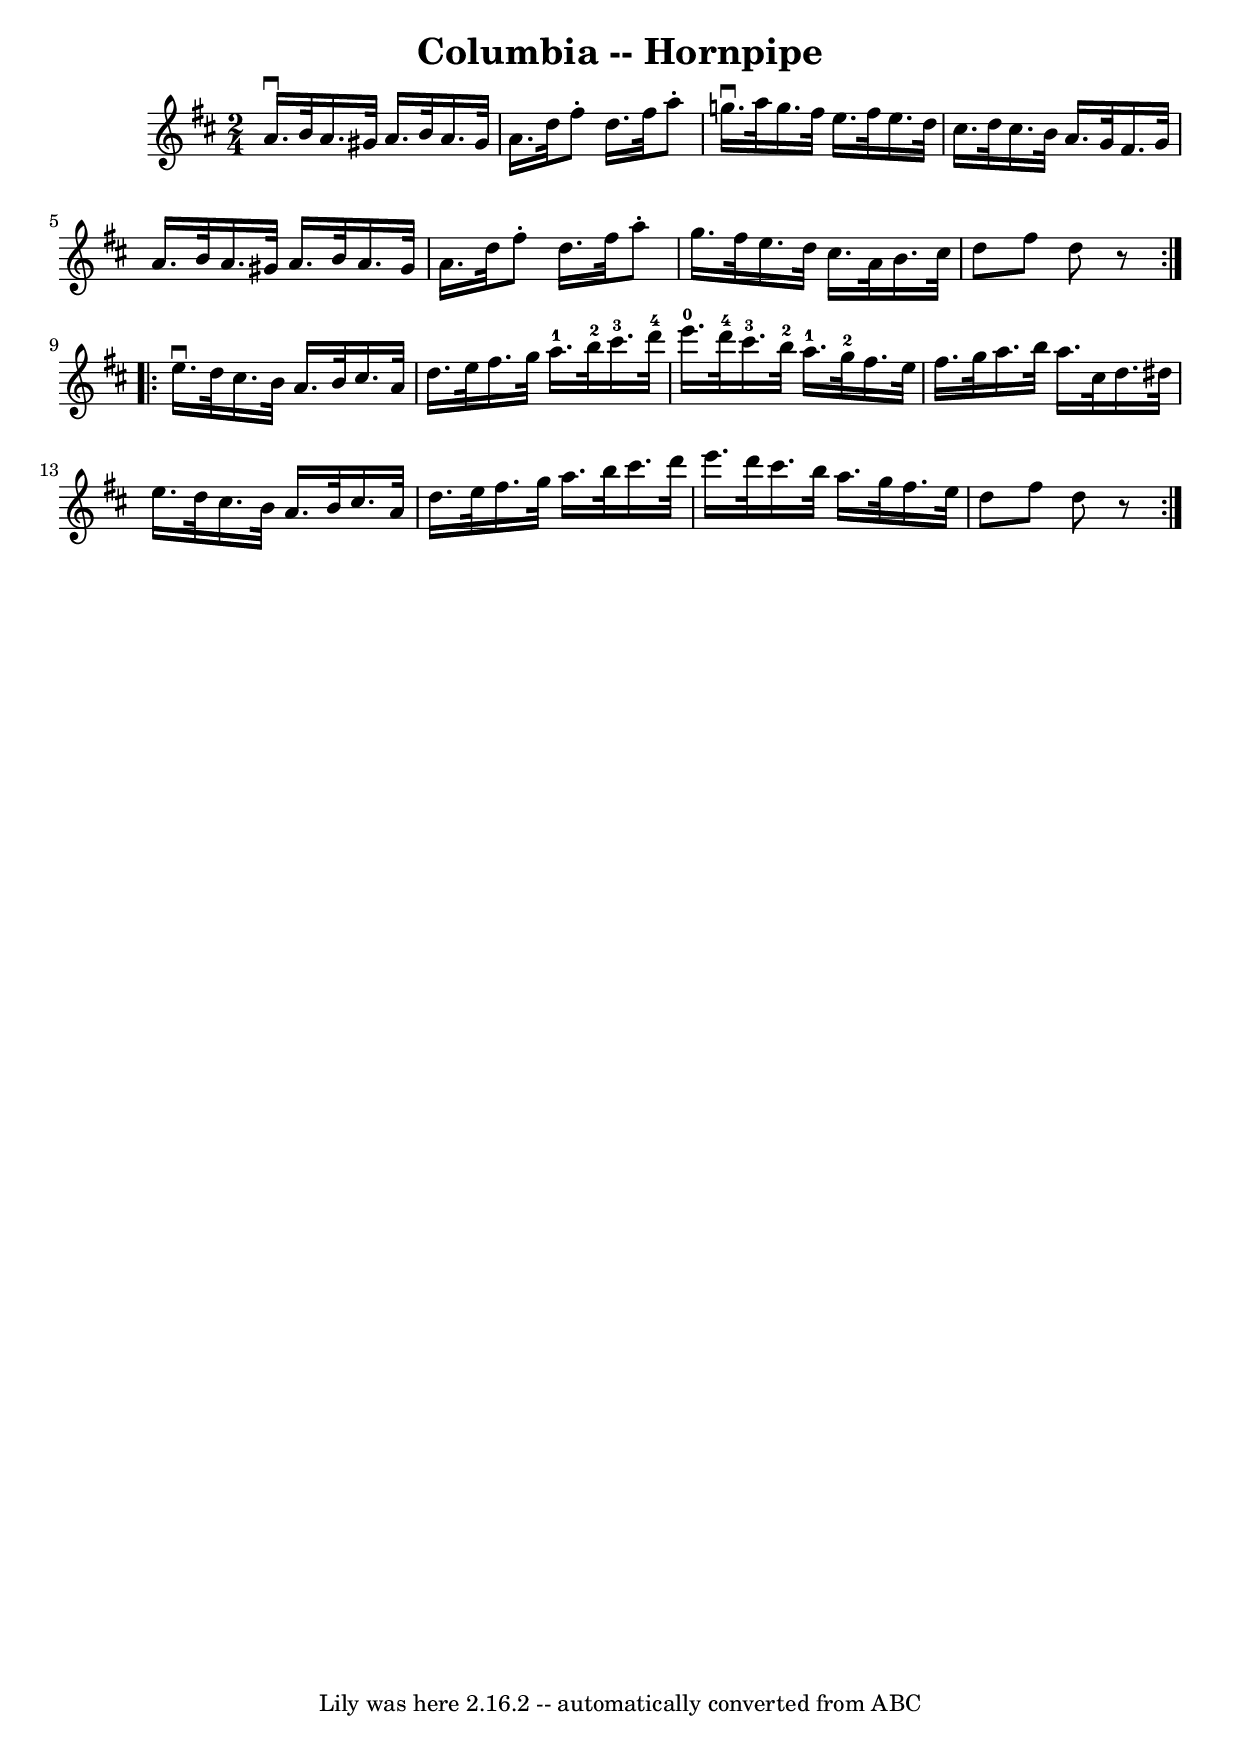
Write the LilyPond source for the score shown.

\version "2.7.40"
\include "Mammoth.ily"
\header {
	%% book = "Cole's 1000 Fiddle Tunes"
	crossRefNumber = "1"
	footnotes = ""
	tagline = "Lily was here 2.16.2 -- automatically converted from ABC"
	title = "Columbia -- Hornpipe"
}
voicedefault =  {


\repeat volta 2 {
\time 2/4 
\key d \major a'16.^\downbow b'32 a'16. gis'32 a'16.    
b'32 a'16. gis'32  |
 a'16. d''32 fis''8 -. d''16.    
fis''32 a''8 -. |
 g''!16.^\downbow a''32 g''16. fis''32  
 e''16. fis''32 e''16. d''32  |
 cis''16. d''32    
cis''16. b'32 a'16. g'32 fis'16. g'32  |
 a'16.    
b'32 a'16. gis'32 a'16. b'32 a'16. gis'32  |
 a'16.   
 d''32 fis''8 -. d''16. fis''32 a''8 -. |
 g''16.    
fis''32 e''16. d''32 cis''16. a'32 b'16. cis''32  |
   
d''8 fis''8 d''8    r8 }     \repeat volta 2 { e''16.^\downbow d''32 
 cis''16. b'32 a'16. b'32 cis''16. a'32  |
 d''16.    
e''32 fis''16. g''32 a''16.-1 b''32-2 cis'''16.-3   
d'''32-4 |
 e'''16.-0 d'''32-4 cis'''16.-3 b''32 
-2 a''16.-1 g''32-2 fis''16. e''32  |
 fis''16.    
g''32 a''16. b''32 a''16. cis''32 d''16. dis''32  |
    
 e''16. d''32 cis''16. b'32 a'16. b'32 cis''16. a'32  
|
 d''16. e''32 fis''16. g''32 a''16. b''32 cis'''16. 
 d'''32  |
 e'''16. d'''32 cis'''16. b''32 a''16.    
g''32 fis''16. e''32  |
 d''8 fis''8 d''8    r8 }   
}

\score{
    <<

	\context Staff="default"
	{
	    \voicedefault 
	}

    >>
	\layout {
	}
	\midi {}
}
